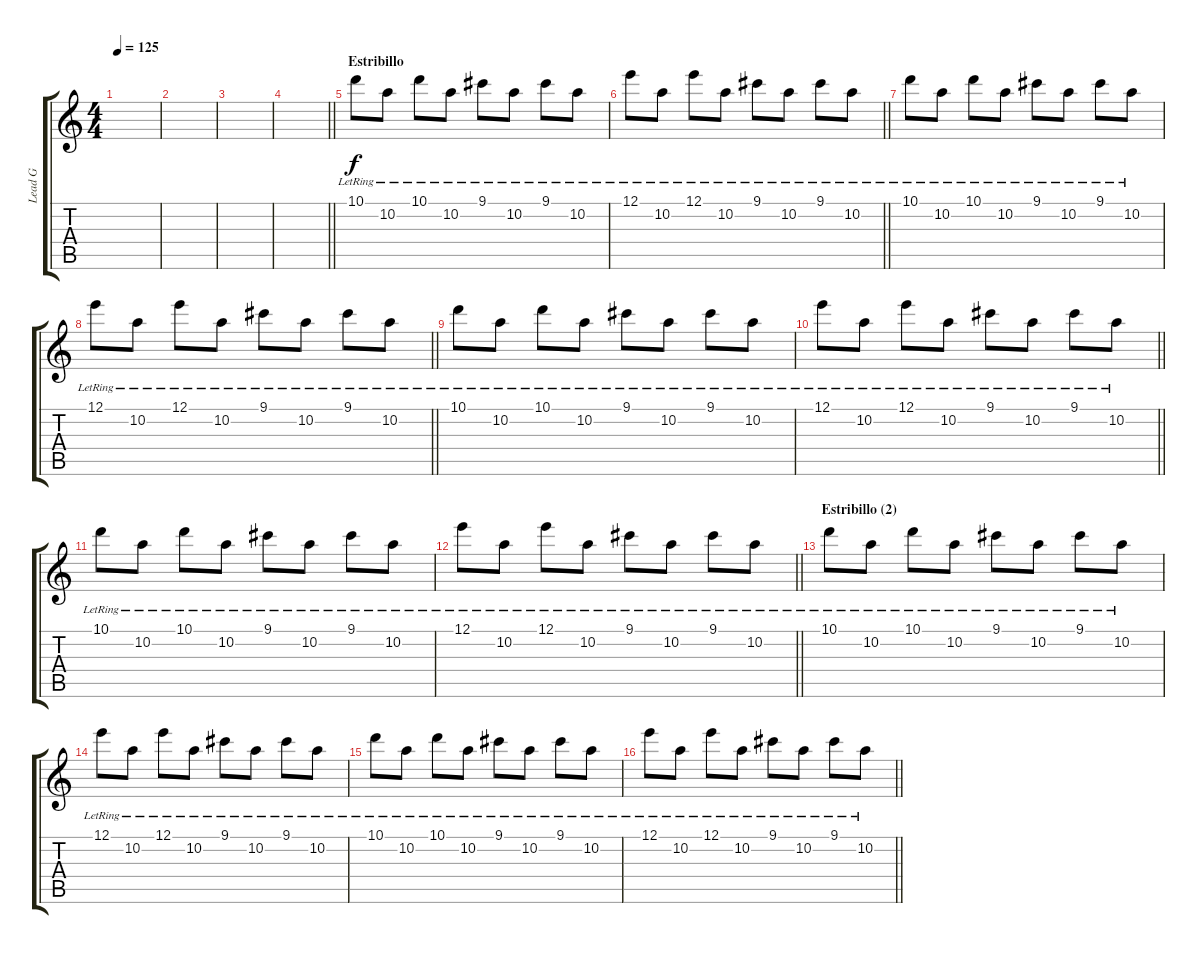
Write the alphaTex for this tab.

\track ("Lead G" "Lead G") {instrument distortionguitar}
\staff {score tabs}
\tuning (E4 B3 G3 D3 A2 E2) {hide}
\ts (4 4)
\tempo 125
\clef g2
\ks c
|
|
|
\barLineRight lightlight
|
\section ("" "Estribillo")
10.1{lr}.8 10.2{lr}.8 10.1{lr}.8 10.2{lr}.8 9.1{lr}.8 10.2{lr}.8 9.1{lr}.8 10.2{lr}.8 |
\barLineRight lightlight
12.1{lr}.8 10.2{lr}.8 12.1{lr}.8 10.2{lr}.8 9.1{lr}.8 10.2{lr}.8 9.1{lr}.8 10.2{lr}.8 |
10.1{lr}.8 10.2{lr}.8 10.1{lr}.8 10.2{lr}.8 9.1{lr}.8 10.2{lr}.8 9.1{lr}.8 10.2{lr}.8 |
\barLineRight lightlight
12.1{lr}.8 10.2{lr}.8 12.1{lr}.8 10.2{lr}.8 9.1{lr}.8 10.2{lr}.8 9.1{lr}.8 10.2{lr}.8 |
10.1{lr}.8 10.2{lr}.8 10.1{lr}.8 10.2{lr}.8 9.1{lr}.8 10.2{lr}.8 9.1{lr}.8 10.2{lr}.8 |
\barLineRight lightlight
12.1{lr}.8 10.2{lr}.8 12.1{lr}.8 10.2{lr}.8 9.1{lr}.8 10.2{lr}.8 9.1{lr}.8 10.2{lr}.8 |
10.1{lr}.8 10.2{lr}.8 10.1{lr}.8 10.2{lr}.8 9.1{lr}.8 10.2{lr}.8 9.1{lr}.8 10.2{lr}.8 |
\barLineRight lightlight
12.1{lr}.8 10.2{lr}.8 12.1{lr}.8 10.2{lr}.8 9.1{lr}.8 10.2{lr}.8 9.1{lr}.8 10.2{lr}.8 |
\section ("" "Estribillo (2)")
10.1{lr}.8 10.2{lr}.8 10.1{lr}.8 10.2{lr}.8 9.1{lr}.8 10.2{lr}.8 9.1{lr}.8 10.2{lr}.8 |
12.1{lr}.8 10.2{lr}.8 12.1{lr}.8 10.2{lr}.8 9.1{lr}.8 10.2{lr}.8 9.1{lr}.8 10.2{lr}.8 |
10.1{lr}.8 10.2{lr}.8 10.1{lr}.8 10.2{lr}.8 9.1{lr}.8 10.2{lr}.8 9.1{lr}.8 10.2{lr}.8 |
\barLineRight lightlight
12.1{lr}.8 10.2{lr}.8 12.1{lr}.8 10.2{lr}.8 9.1{lr}.8 10.2{lr}.8 9.1{lr}.8 10.2{lr}.8
